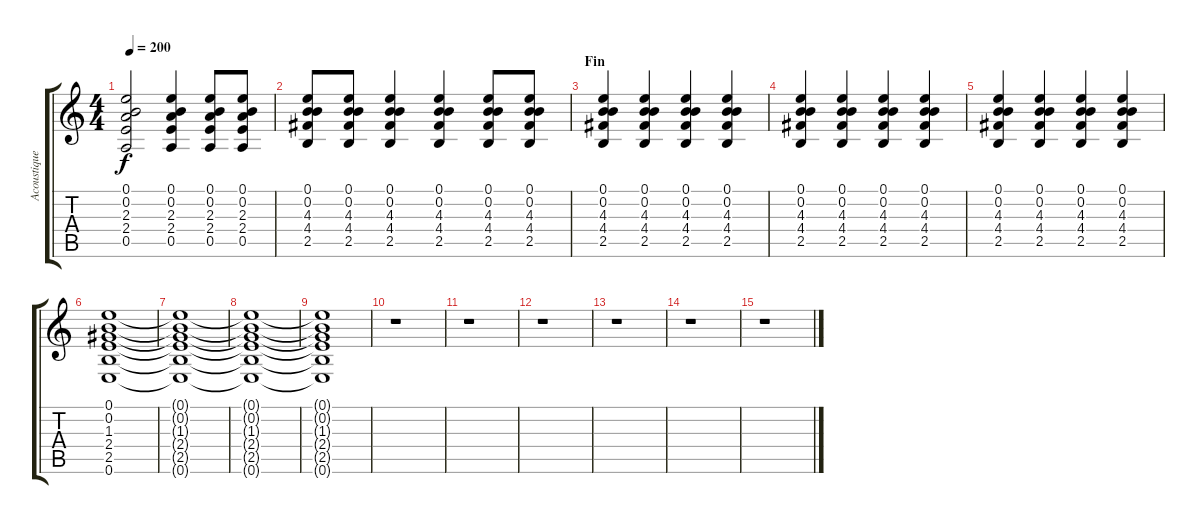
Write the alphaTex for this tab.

\track ("Acoustique milieu" "Acoustique") {instrument acousticguitarsteel}
\staff {score tabs}
\tuning (E4 B3 G3 D3 A2 E2) {hide}
\ts (4 4)
\tempo 200
\clef g2
\ks c
(0.1 0.2 2.3 2.4 0.5).2{dy f} (0.1 0.2 2.3 2.4 0.5).4 (0.1 0.2 2.3 2.4 0.5).8 (0.1 0.2 2.3 2.4 0.5).8 |
(0.1 0.2 4.3 4.4 2.5).8 (0.1 0.2 4.3 4.4 2.5).8 (0.1 0.2 4.3 4.4 2.5).4 (0.1 0.2 4.3 4.4 2.5).4 (0.1 0.2 4.3 4.4 2.5).8 (0.1 0.2 4.3 4.4 2.5).8 |
\section ("" "Fin")
(0.1 0.2 4.3 4.4 2.5).4 (0.1 0.2 4.3 4.4 2.5).4 (0.1 0.2 4.3 4.4 2.5).4 (0.1 0.2 4.3 4.4 2.5).4 |
(0.1 0.2 4.3 4.4 2.5).4 (0.1 0.2 4.3 4.4 2.5).4 (0.1 0.2 4.3 4.4 2.5).4 (0.1 0.2 4.3 4.4 2.5).4 |
(0.1 0.2 4.3 4.4 2.5).4 (0.1 0.2 4.3 4.4 2.5).4 (0.1 0.2 4.3 4.4 2.5).4 (0.1 0.2 4.3 4.4 2.5).4 |
(0.1 0.2 1.3 2.4 2.5 0.6).1 |
(0.1{t} 0.2{t} 1.3{t} 2.4{t} 2.5{t} 0.6{t}).1 |
(0.1{t} 0.2{t} 1.3{t} 2.4{t} 2.5{t} 0.6{t}).1 |
(0.1{t} 0.2{t} 1.3{t} 2.4{t} 2.5{t} 0.6{t}).1 |
r.1 |
r.1 |
r.1 |
r.1 |
r.1 |
r.1
